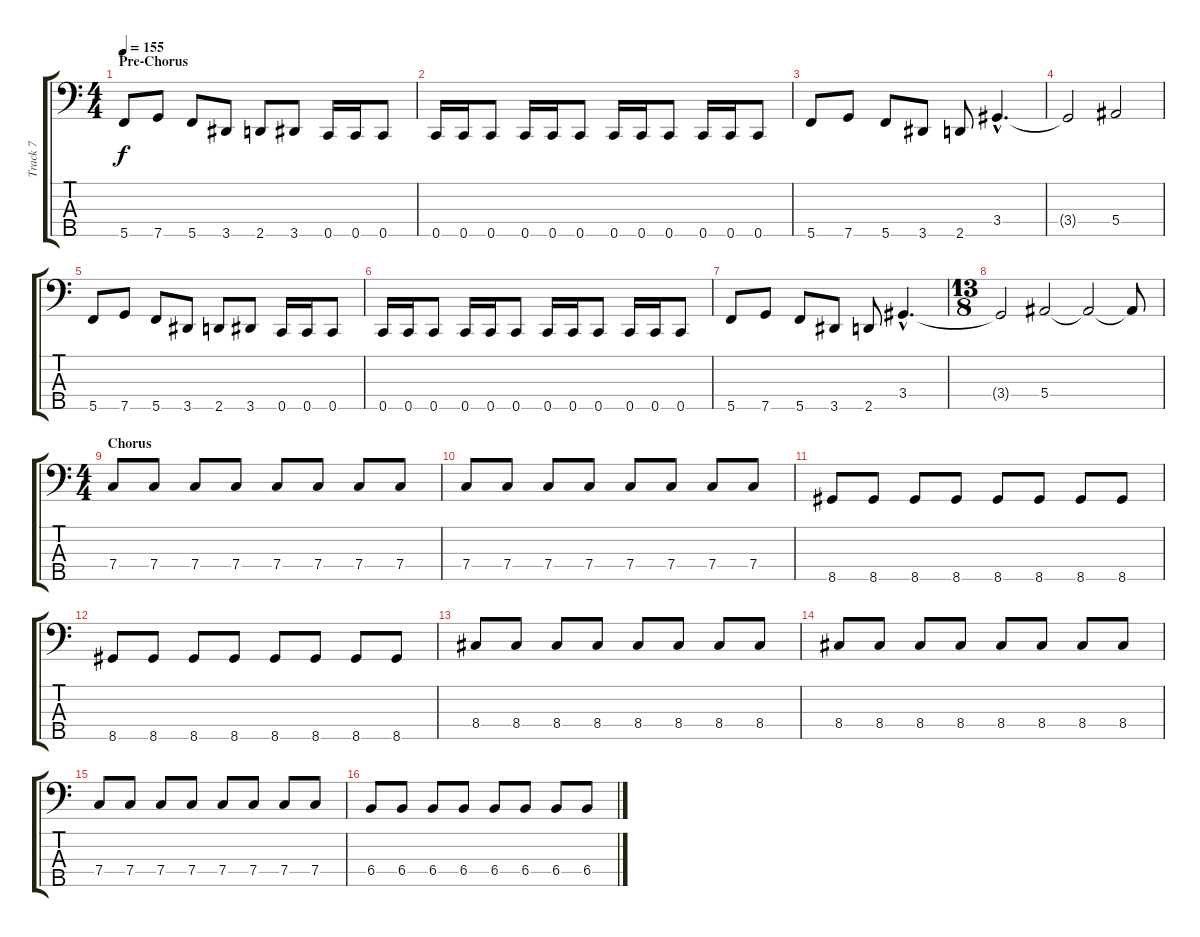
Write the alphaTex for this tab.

\track ("Track 7" "Track 7") {instrument electricbasspick}
\staff {score tabs}
\tuning (Ab2 Eb2 Bb1 F1 C1) {hide}
\ts (4 4)
\section ("" "Pre-Chorus")
\tempo 155
\clef f4
\ks c
5.5.8{dy f} 7.5.8 5.5.8 3.5.8 2.5.8 3.5.8 0.5.16 0.5.16 0.5.8 |
0.5.16 0.5.16 0.5.8 0.5.16 0.5.16 0.5.8 0.5.16 0.5.16 0.5.8 0.5.16 0.5.16 0.5.8 |
5.5.8 7.5.8 5.5.8 3.5.8 2.5.8 3.4{hac}.4{d} |
3.4{t}.2 5.4.2 |
5.5.8 7.5.8 5.5.8 3.5.8 2.5.8 3.5.8 0.5.16 0.5.16 0.5.8 |
0.5.16 0.5.16 0.5.8 0.5.16 0.5.16 0.5.8 0.5.16 0.5.16 0.5.8 0.5.16 0.5.16 0.5.8 |
5.5.8 7.5.8 5.5.8 3.5.8 2.5.8 3.4{hac}.4{d} |
\ts (13 8)
3.4{t}.2 5.4.2 5.4{t}.2 5.4{t}.8 |
\ts (4 4)
\section ("" "Chorus")
7.4.8 7.4.8 7.4.8 7.4.8 7.4.8 7.4.8 7.4.8 7.4.8 |
7.4.8 7.4.8 7.4.8 7.4.8 7.4.8 7.4.8 7.4.8 7.4.8 |
8.5.8 8.5.8 8.5.8 8.5.8 8.5.8 8.5.8 8.5.8 8.5.8 |
8.5.8 8.5.8 8.5.8 8.5.8 8.5.8 8.5.8 8.5.8 8.5.8 |
8.4.8 8.4.8 8.4.8 8.4.8 8.4.8 8.4.8 8.4.8 8.4.8 |
8.4.8 8.4.8 8.4.8 8.4.8 8.4.8 8.4.8 8.4.8 8.4.8 |
7.4.8 7.4.8 7.4.8 7.4.8 7.4.8 7.4.8 7.4.8 7.4.8 |
6.4.8 6.4.8 6.4.8 6.4.8 6.4.8 6.4.8 6.4.8 6.4.8
